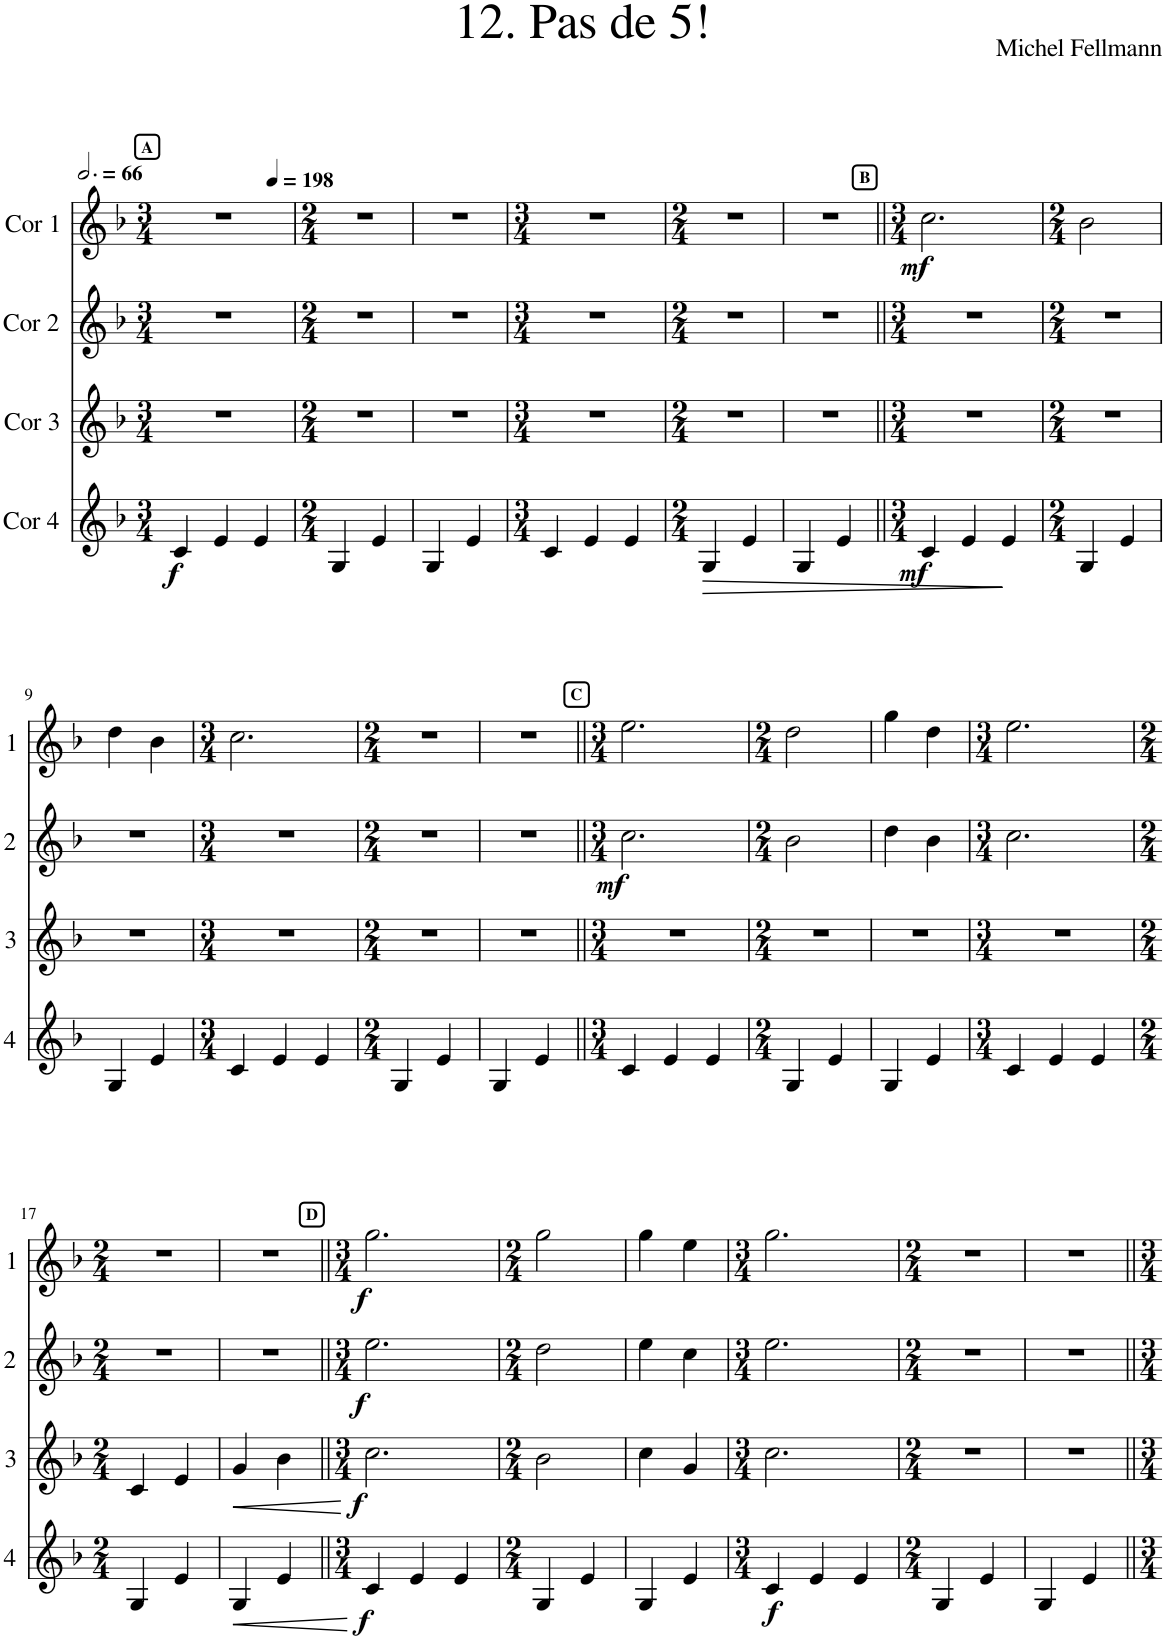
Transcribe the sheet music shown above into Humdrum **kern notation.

**kern	**dynam	**kern	**dynam	**kern	**dynam	**kern	**dynam
*part4	*part4	*part3	*part3	*part2	*part2	*part1	*part1
*staff4	*staff4	*staff3	*staff3	*staff2	*staff2	*staff1	*staff1
*I"Cor 4	*	*I"Cor 3	*	*I"Cor 2	*	*I"Cor 1	*
*clefG2	*	*clefG2	*	*clefG2	*	*clefG2	*
*Trd4c7	*	*Trd4c7	*	*Trd4c7	*	*Trd4c7	*
*k[b-]	*	*k[b-]	*	*k[b-]	*	*k[b-]	*
*M3/4	*	*M3/4	*	*M3/4	*	*M3/4	*
*MM198	*	*MM198	*	*MM198	*	*MM198	*
!!LO:REH:place=s1:a:B:cj:fs=8:t=A
=1	=1	=1	=1	=1	=1	=1	=1
!	!LO:DY:b	!	!	!	!	!	!
4c/	f	2.r	.	2.r	.	2.r	.
4e/	.	.	.	.	.	.	.
4e/	.	.	.	.	.	.	.
=2	=2	=2	=2	=2	=2	=2	=2
*M2/4	*	*M2/4	*	*M2/4	*	*M2/4	*
*	*	*	*	*	*	*MM198	*
4G/	.	2r	.	2r	.	2r	.
4e/	.	.	.	.	.	.	.
=3	=3	=3	=3	=3	=3	=3	=3
4G/	.	2r	.	2r	.	2r	.
4e/	.	.	.	.	.	.	.
=4	=4	=4	=4	=4	=4	=4	=4
*M3/4	*	*M3/4	*	*M3/4	*	*M3/4	*
4c/	.	2.r	.	2.r	.	2.r	.
4e/	.	.	.	.	.	.	.
4e/	.	.	.	.	.	.	.
=5	=5	=5	=5	=5	=5	=5	=5
*M2/4	*	*M2/4	*	*M2/4	*	*M2/4	*
!	!LO:HP:b	!	!	!	!	!	!
4G/	>	2r	.	2r	.	2r	.
4e/	.	.	.	.	.	.	.
.	]	.	.	.	.	.	.
=6	=6	=6	=6	=6	=6	=6	=6
4G/	.	2r	.	2r	.	2r	.
4e/	.	.	.	.	.	.	.
!!LO:REH:place=s1:a:B:cj:fs=8:t=B
=7||	=7||	=7||	=7||	=7||	=7||	=7||	=7||
*M3/4	*	*M3/4	*	*M3/4	*	*M3/4	*
!	!LO:DY:b	!	!	!	!	!	!LO:DY:b
4c/	mf	2.r	.	2.r	.	2.cc\	mf
4e/	.	.	.	.	.	.	.
4e/	.	.	.	.	.	.	.
=8	=8	=8	=8	=8	=8	=8	=8
*M2/4	*	*M2/4	*	*M2/4	*	*M2/4	*
4G/	.	2r	.	2r	.	2b-\	.
4e/	.	.	.	.	.	.	.
!!LO:LB:g=z
=9	=9	=9	=9	=9	=9	=9	=9
4G/	.	2r	.	2r	.	4dd\	.
4e/	.	.	.	.	.	4b-\	.
=10	=10	=10	=10	=10	=10	=10	=10
*M3/4	*	*M3/4	*	*M3/4	*	*M3/4	*
4c/	.	2.r	.	2.r	.	2.cc\	.
4e/	.	.	.	.	.	.	.
4e/	.	.	.	.	.	.	.
=11	=11	=11	=11	=11	=11	=11	=11
*M2/4	*	*M2/4	*	*M2/4	*	*M2/4	*
4G/	.	2r	.	2r	.	2r	.
4e/	.	.	.	.	.	.	.
=12	=12	=12	=12	=12	=12	=12	=12
4G/	.	2r	.	2r	.	2r	.
4e/	.	.	.	.	.	.	.
!!LO:REH:place=s1:a:B:cj:fs=8:t=C
=13||	=13||	=13||	=13||	=13||	=13||	=13||	=13||
*M3/4	*	*M3/4	*	*M3/4	*	*M3/4	*
!	!	!	!	!	!LO:DY:b	!	!
4c/	.	2.r	.	2.cc\	mf	2.ee\	.
4e/	.	.	.	.	.	.	.
4e/	.	.	.	.	.	.	.
=14	=14	=14	=14	=14	=14	=14	=14
*M2/4	*	*M2/4	*	*M2/4	*	*M2/4	*
4G/	.	2r	.	2b-\	.	2dd\	.
4e/	.	.	.	.	.	.	.
=15	=15	=15	=15	=15	=15	=15	=15
4G/	.	2r	.	4dd\	.	4gg\	.
4e/	.	.	.	4b-\	.	4dd\	.
=16	=16	=16	=16	=16	=16	=16	=16
*M3/4	*	*M3/4	*	*M3/4	*	*M3/4	*
4c/	.	2.r	.	2.cc\	.	2.ee\	.
4e/	.	.	.	.	.	.	.
4e/	.	.	.	.	.	.	.
!!LO:LB:g=z
=17	=17	=17	=17	=17	=17	=17	=17
*M2/4	*	*M2/4	*	*M2/4	*	*M2/4	*
4G/	.	4c/	.	2r	.	2r	.
4e/	.	4e/	.	.	.	.	.
=18	=18	=18	=18	=18	=18	=18	=18
!	!LO:HP:b	!	!LO:HP:b	!	!	!	!
4G/	<	4g/	<	2r	.	2r	.
4e/	.	4b-\	.	.	.	.	.
.	[	.	[	.	.	.	.
!!LO:REH:place=s1:a:B:cj:fs=8:t=D
=19||	=19||	=19||	=19||	=19||	=19||	=19||	=19||
*M3/4	*	*M3/4	*	*M3/4	*	*M3/4	*
!	!LO:DY:b	!	!LO:DY:b	!	!LO:DY:b	!	!LO:DY:b
4c/	f	2.cc\	f	2.ee\	f	2.gg\	f
4e/	.	.	.	.	.	.	.
4e/	.	.	.	.	.	.	.
=20	=20	=20	=20	=20	=20	=20	=20
*M2/4	*	*M2/4	*	*M2/4	*	*M2/4	*
4G/	.	2b-\	.	2dd\	.	2gg\	.
4e/	.	.	.	.	.	.	.
=21	=21	=21	=21	=21	=21	=21	=21
4G/	.	4cc\	.	4ee\	.	4gg\	.
4e/	.	4g/	.	4cc\	.	4ee\	.
=22	=22	=22	=22	=22	=22	=22	=22
*M3/4	*	*M3/4	*	*M3/4	*	*M3/4	*
!	!LO:DY:b	!	!	!	!	!	!
4c/	f	2.cc\	.	2.ee\	.	2.gg\	.
4e/	.	.	.	.	.	.	.
4e/	.	.	.	.	.	.	.
=23	=23	=23	=23	=23	=23	=23	=23
*M2/4	*	*M2/4	*	*M2/4	*	*M2/4	*
4G/	.	2r	.	2r	.	2r	.
4e/	.	.	.	.	.	.	.
=24	=24	=24	=24	=24	=24	=24	=24
4G/	.	2r	.	2r	.	2r	.
4e/	.	.	.	.	.	.	.
=||	=||	=||	=||	=||	=||	=||	=||
*-	*-	*-	*-	*-	*-	*-	*-
